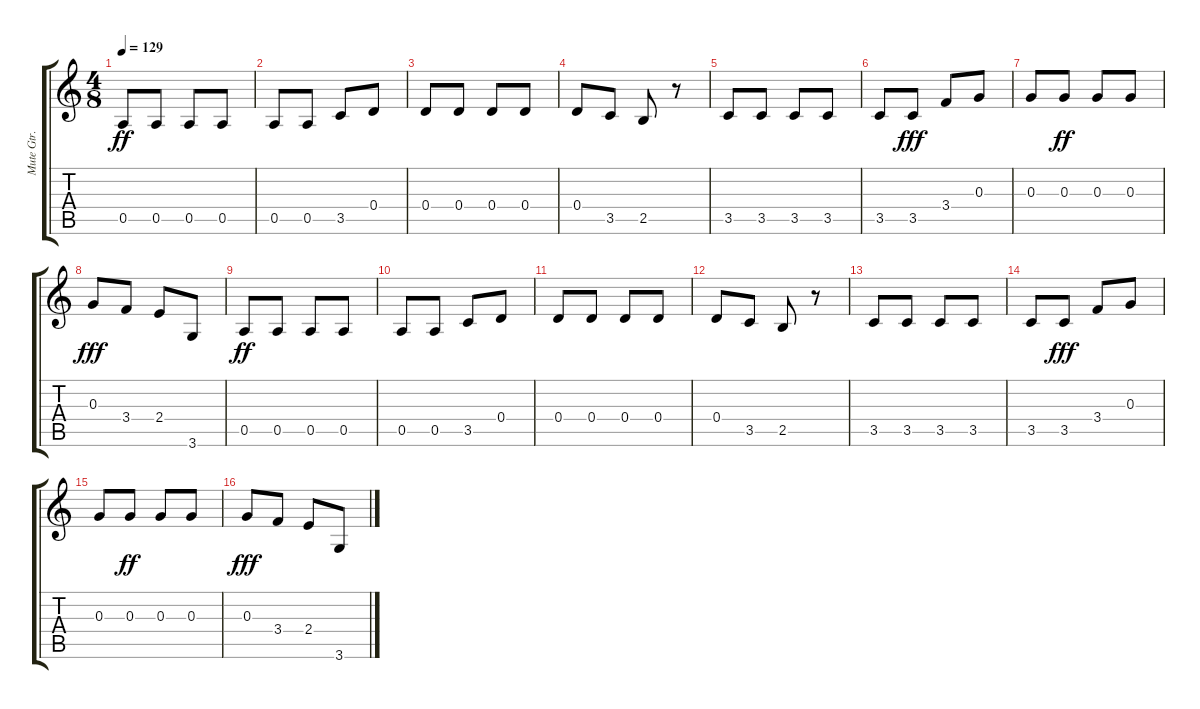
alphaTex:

\track ("Mute Gtr." "Mute Gtr.") {instrument electricguitarmuted}
\staff {score tabs}
\tuning (E4 B3 G3 D3 A2 E2) {hide}
\ts (4 8)
\tempo 129
\clef g2
\ks c
0.5.8{dy ff} 0.5.8 0.5.8 0.5.8 |
0.5.8 0.5.8 3.5.8 0.4.8 |
0.4.8 0.4.8 0.4.8 0.4.8 |
0.4.8 3.5.8 2.5.8 r.8 |
3.5.8 3.5.8 3.5.8 3.5.8 |
3.5.8 3.5.8{dy fff} 3.4.8 0.3.8 |
0.3.8 0.3.8{dy ff} 0.3.8 0.3.8 |
0.3.8{dy fff} 3.4.8 2.4.8 3.6.8 |
0.5.8{dy ff} 0.5.8 0.5.8 0.5.8 |
0.5.8 0.5.8 3.5.8 0.4.8 |
0.4.8 0.4.8 0.4.8 0.4.8 |
0.4.8 3.5.8 2.5.8 r.8 |
3.5.8 3.5.8 3.5.8 3.5.8 |
3.5.8 3.5.8{dy fff} 3.4.8 0.3.8 |
0.3.8 0.3.8{dy ff} 0.3.8 0.3.8 |
0.3.8{dy fff} 3.4.8 2.4.8 3.6.8
